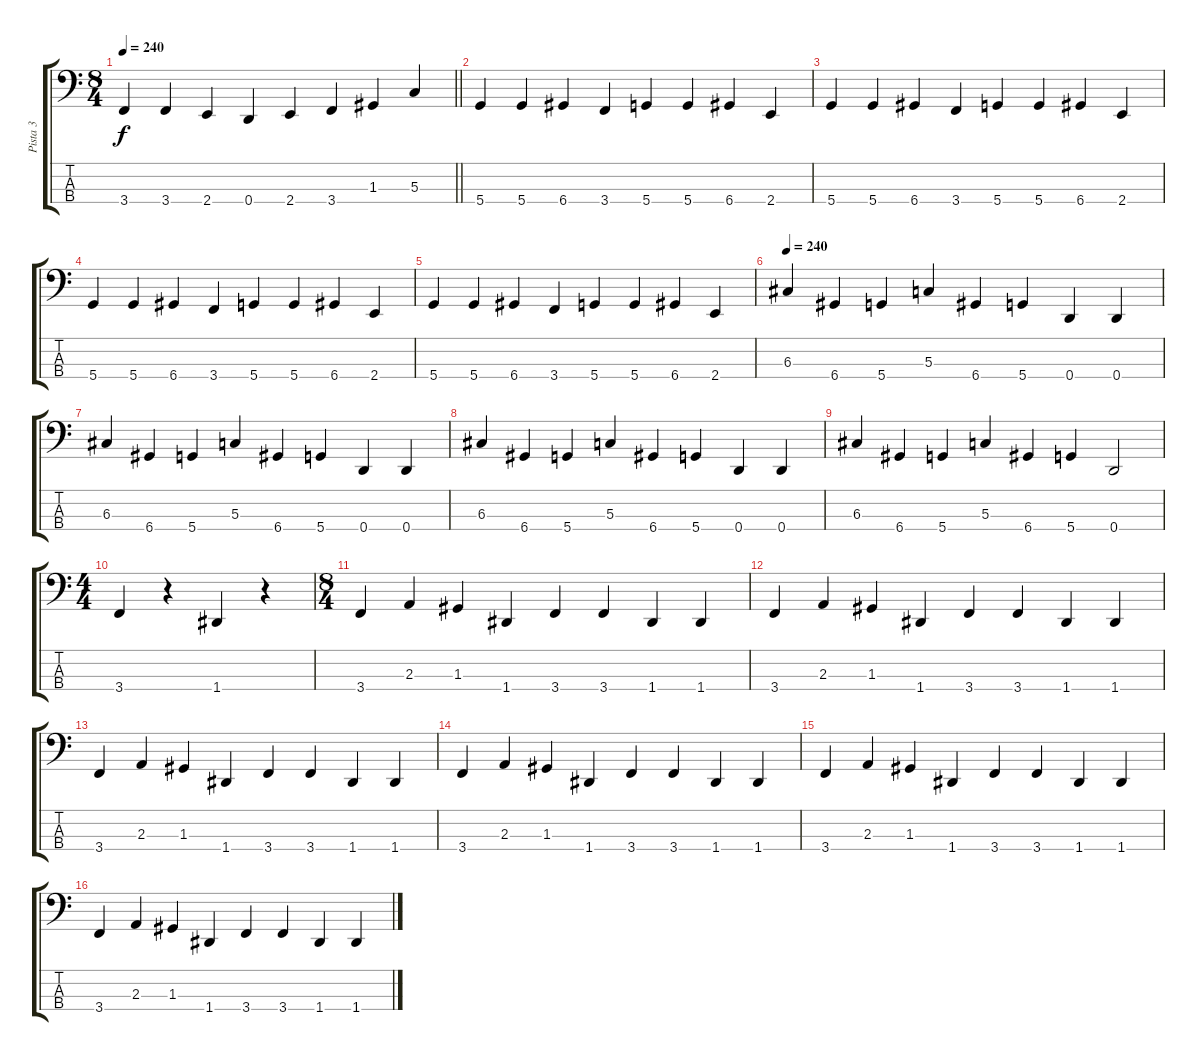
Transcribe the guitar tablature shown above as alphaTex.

\track ("Pista 3" "Pista 3") {instrument electricbassfinger}
\staff {score tabs}
\tuning (F2 C2 G1 D1) {hide}
\ts (8 4)
\tempo 240
\clef f4
\barLineRight lightlight
\ks c
3.4.4{dy f} 3.4.4 2.4.4 0.4.4 2.4.4 3.4.4 1.3.4 5.3.4 |
5.4.4 5.4.4 6.4.4 3.4.4 5.4.4 5.4.4 6.4.4 2.4.4 |
5.4.4 5.4.4 6.4.4 3.4.4 5.4.4 5.4.4 6.4.4 2.4.4 |
5.4.4 5.4.4 6.4.4 3.4.4 5.4.4 5.4.4 6.4.4 2.4.4 |
5.4.4 5.4.4 6.4.4 3.4.4 5.4.4 5.4.4 6.4.4 2.4.4 |
\tempo 240
6.3.4 6.4.4 5.4.4 5.3.4 6.4.4 5.4.4 0.4.4 0.4.4 |
6.3.4 6.4.4 5.4.4 5.3.4 6.4.4 5.4.4 0.4.4 0.4.4 |
6.3.4 6.4.4 5.4.4 5.3.4 6.4.4 5.4.4 0.4.4 0.4.4 |
6.3.4 6.4.4 5.4.4 5.3.4 6.4.4 5.4.4 0.4.2 |
\ts (4 4)
3.4.4 r.4 1.4.4 r.4 |
\ts (8 4)
3.4.4 2.3.4 1.3.4 1.4.4 3.4.4 3.4.4 1.4.4 1.4.4 |
3.4.4 2.3.4 1.3.4 1.4.4 3.4.4 3.4.4 1.4.4 1.4.4 |
3.4.4 2.3.4 1.3.4 1.4.4 3.4.4 3.4.4 1.4.4 1.4.4 |
3.4.4 2.3.4 1.3.4 1.4.4 3.4.4 3.4.4 1.4.4 1.4.4 |
3.4.4 2.3.4 1.3.4 1.4.4 3.4.4 3.4.4 1.4.4 1.4.4 |
3.4.4 2.3.4 1.3.4 1.4.4 3.4.4 3.4.4 1.4.4 1.4.4
